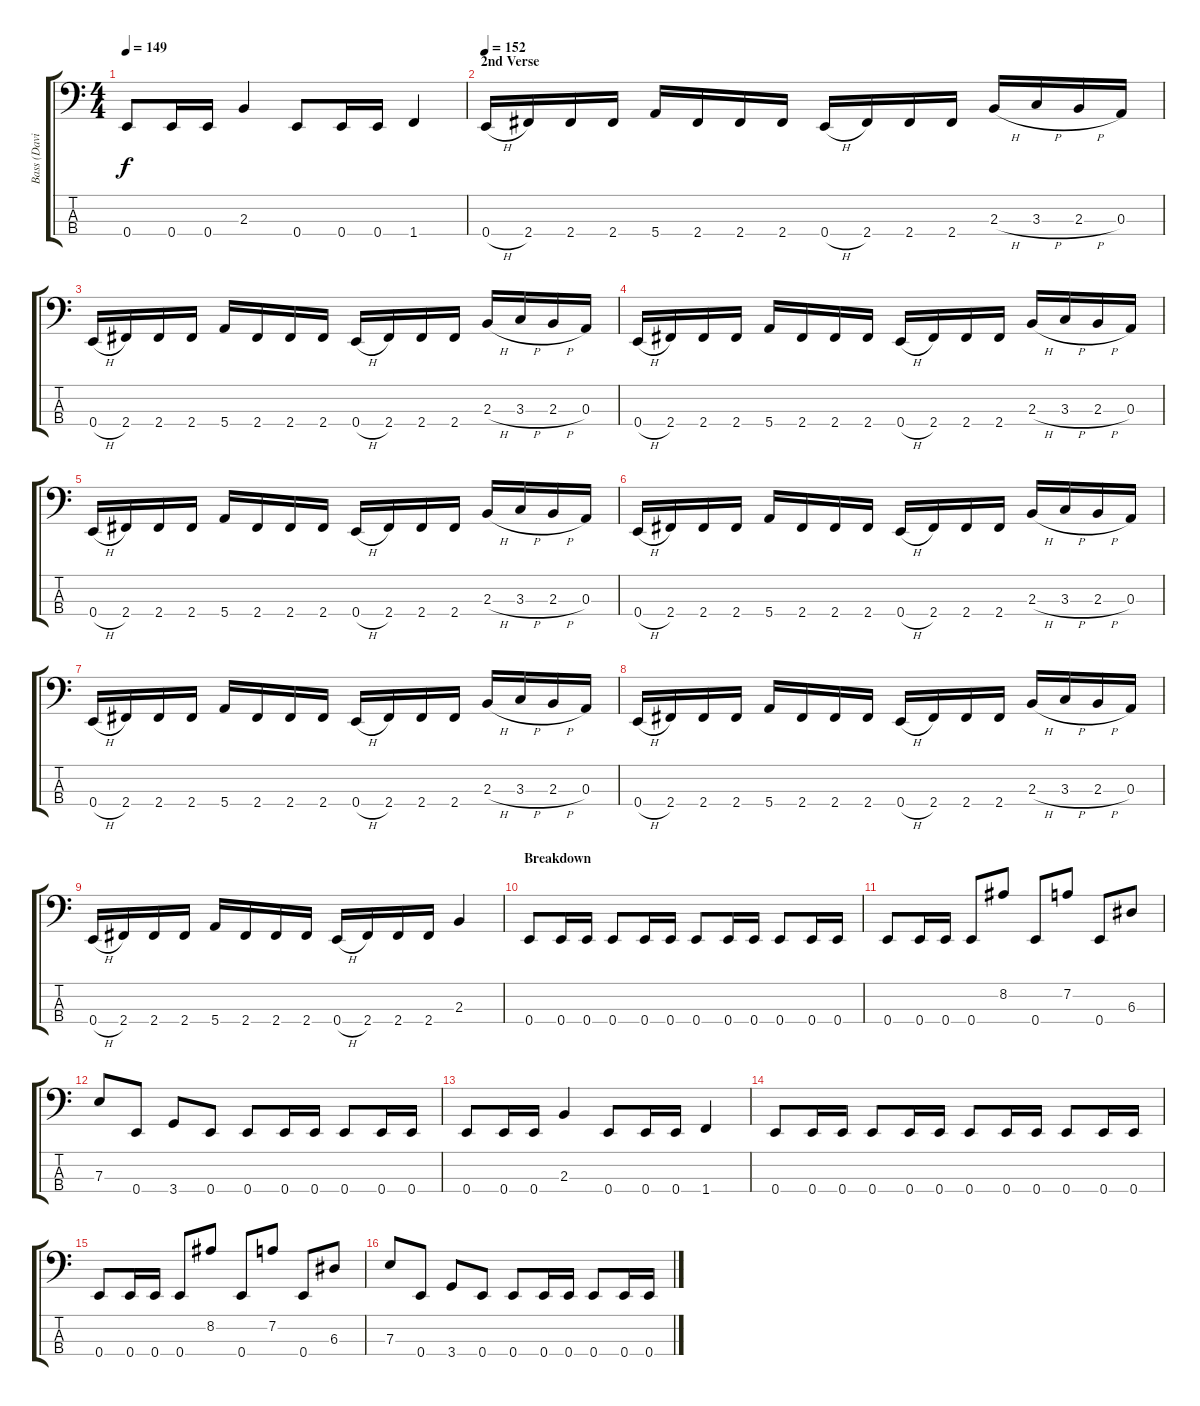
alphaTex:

\track ("Bass (David Ellefson)" "Bass (Davi") {instrument electricbasspick}
\staff {score tabs}
\tuning (G2 D2 A1 E1) {hide}
\ts (4 4)
\tempo 149
\clef f4
\ks c
0.4.8{dy f} 0.4.16 0.4.16 2.3.4 0.4.8 0.4.16 0.4.16 1.4.4 |
\section ("" "2nd Verse")
\tempo 152
0.4{h}.16 2.4.16 2.4.16 2.4.16 5.4.16 2.4.16 2.4.16 2.4.16 0.4{h}.16 2.4.16 2.4.16 2.4.16 2.3{h}.16 3.3{h}.16 2.3{h}.16 0.3.16 |
0.4{h}.16 2.4.16 2.4.16 2.4.16 5.4.16 2.4.16 2.4.16 2.4.16 0.4{h}.16 2.4.16 2.4.16 2.4.16 2.3{h}.16 3.3{h}.16 2.3{h}.16 0.3.16 |
0.4{h}.16 2.4.16 2.4.16 2.4.16 5.4.16 2.4.16 2.4.16 2.4.16 0.4{h}.16 2.4.16 2.4.16 2.4.16 2.3{h}.16 3.3{h}.16 2.3{h}.16 0.3.16 |
0.4{h}.16 2.4.16 2.4.16 2.4.16 5.4.16 2.4.16 2.4.16 2.4.16 0.4{h}.16 2.4.16 2.4.16 2.4.16 2.3{h}.16 3.3{h}.16 2.3{h}.16 0.3.16 |
0.4{h}.16 2.4.16 2.4.16 2.4.16 5.4.16 2.4.16 2.4.16 2.4.16 0.4{h}.16 2.4.16 2.4.16 2.4.16 2.3{h}.16 3.3{h}.16 2.3{h}.16 0.3.16 |
0.4{h}.16 2.4.16 2.4.16 2.4.16 5.4.16 2.4.16 2.4.16 2.4.16 0.4{h}.16 2.4.16 2.4.16 2.4.16 2.3{h}.16 3.3{h}.16 2.3{h}.16 0.3.16 |
0.4{h}.16 2.4.16 2.4.16 2.4.16 5.4.16 2.4.16 2.4.16 2.4.16 0.4{h}.16 2.4.16 2.4.16 2.4.16 2.3{h}.16 3.3{h}.16 2.3{h}.16 0.3.16 |
0.4{h}.16 2.4.16 2.4.16 2.4.16 5.4.16 2.4.16 2.4.16 2.4.16 0.4{h}.16 2.4.16 2.4.16 2.4.16 2.3.4 |
\section ("" "Breakdown")
0.4.8 0.4.16 0.4.16 0.4.8 0.4.16 0.4.16 0.4.8 0.4.16 0.4.16 0.4.8 0.4.16 0.4.16 |
0.4.8 0.4.16 0.4.16 0.4.8 8.2.8 0.4.8 7.2.8 0.4.8 6.3.8 |
7.3.8 0.4.8 3.4.8 0.4.8 0.4.8 0.4.16 0.4.16 0.4.8 0.4.16 0.4.16 |
0.4.8 0.4.16 0.4.16 2.3.4 0.4.8 0.4.16 0.4.16 1.4.4 |
0.4.8 0.4.16 0.4.16 0.4.8 0.4.16 0.4.16 0.4.8 0.4.16 0.4.16 0.4.8 0.4.16 0.4.16 |
0.4.8 0.4.16 0.4.16 0.4.8 8.2.8 0.4.8 7.2.8 0.4.8 6.3.8 |
7.3.8 0.4.8 3.4.8 0.4.8 0.4.8 0.4.16 0.4.16 0.4.8 0.4.16 0.4.16
